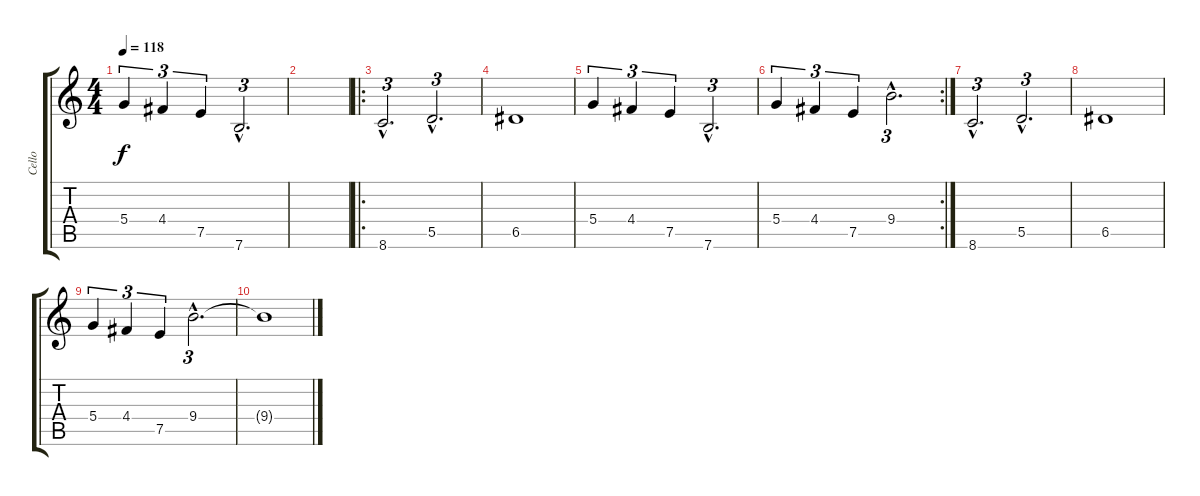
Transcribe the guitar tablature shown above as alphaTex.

\track ("Cello" "Cello") {instrument contrabass}
\staff {score tabs}
\tuning (E4 B3 G3 D3 A2 E2) {hide}
\ts (4 4)
\tempo 118
\clef g2
\ks c
5.4.4{tu (3 2) dy f} 4.4.4{tu (3 2)} 7.5.4{tu (3 2)} 7.6{hac}.2{d tu (3 2)} |
|
\ro
8.6{hac}.2{d tu (3 2)} 5.5{hac}.2{d tu (3 2)} |
6.5.1 |
5.4.4{tu (3 2)} 4.4.4{tu (3 2)} 7.5.4{tu (3 2)} 7.6{hac}.2{d tu (3 2)} |
\rc 2
5.4.4{tu (3 2)} 4.4.4{tu (3 2)} 7.5.4{tu (3 2)} 9.4{hac}.2{d tu (3 2)} |
8.6{hac}.2{d tu (3 2)} 5.5{hac}.2{d tu (3 2)} |
6.5.1 |
5.4.4{tu (3 2)} 4.4.4{tu (3 2)} 7.5.4{tu (3 2)} 9.4{hac}.2{d tu (3 2)} |
9.4{t}.1
